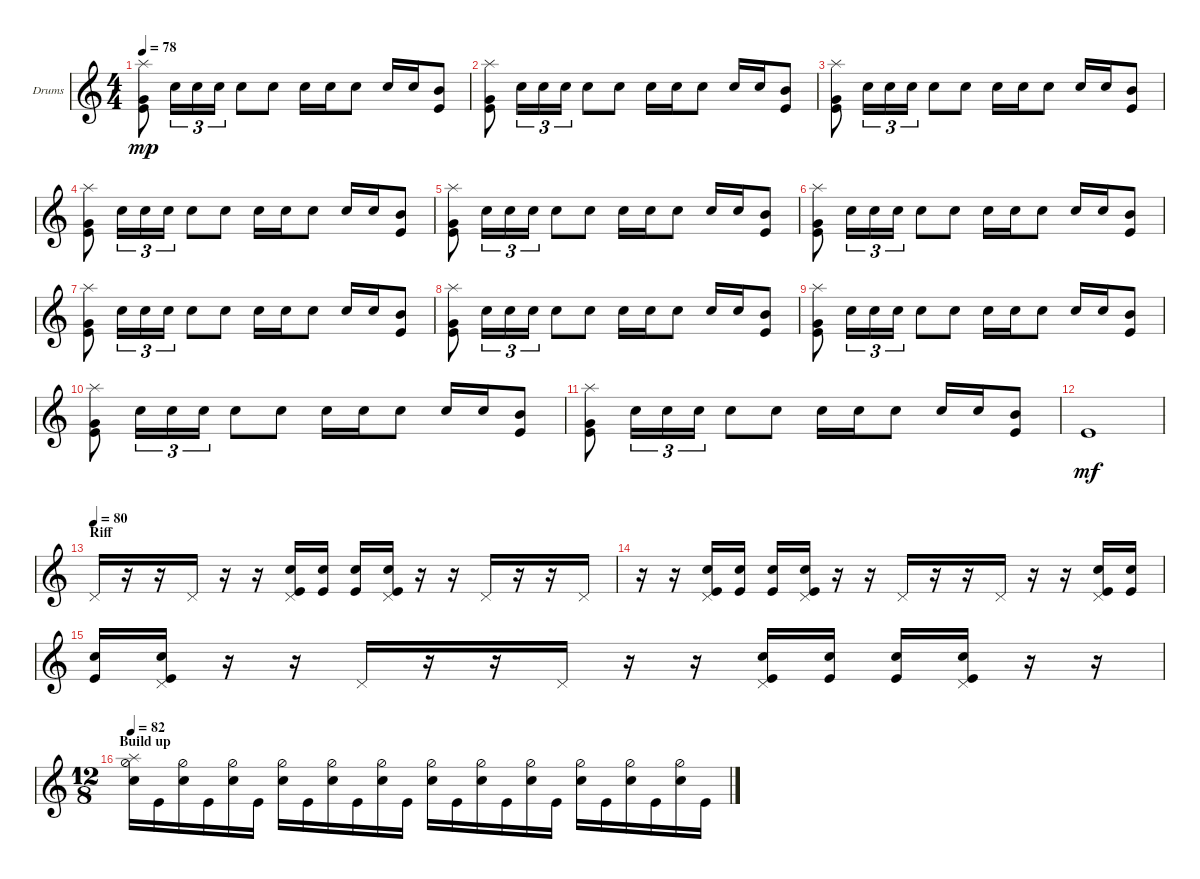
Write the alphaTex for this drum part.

\defaultSystemsLayout 4
\bracketExtendMode groupsimilarinstruments
\firstSystemTrackNameOrientation horizontal
\otherSystemsTrackNameOrientation horizontal
\track ("Drumkit - Dom" "Drums") {instrument percussion}
\staff {score}
\articulation defaults
\ts (4 4)
\tempo 78
\clef g2
\ks c
("Splash (hit)" "Kick (hit)" "Very Low Tom (hit)").8{dy mp} "Snare (hit) 2".16{tu (3 2)} "Snare (hit) 2".16{tu (3 2)} "Snare (hit) 2".16{tu (3 2)} "Snare (hit) 2".8 "Snare (hit) 2".8 "Snare (hit) 2".16 "Snare (hit) 2".16 "Snare (hit) 2".8 "Snare (hit) 2".16 "Snare (hit) 2".16 ("Kick (hit)" "Mid Tom (hit)").8 |
("Splash (hit)" "Kick (hit)" "Very Low Tom (hit)").8 "Snare (hit) 2".16{tu (3 2)} "Snare (hit) 2".16{tu (3 2)} "Snare (hit) 2".16{tu (3 2)} "Snare (hit) 2".8 "Snare (hit) 2".8 "Snare (hit) 2".16 "Snare (hit) 2".16 "Snare (hit) 2".8 "Snare (hit) 2".16 "Snare (hit) 2".16 ("Kick (hit)" "Mid Tom (hit)").8 |
("Splash (hit)" "Kick (hit)" "Very Low Tom (hit)").8 "Snare (hit) 2".16{tu (3 2)} "Snare (hit) 2".16{tu (3 2)} "Snare (hit) 2".16{tu (3 2)} "Snare (hit) 2".8 "Snare (hit) 2".8 "Snare (hit) 2".16 "Snare (hit) 2".16 "Snare (hit) 2".8 "Snare (hit) 2".16 "Snare (hit) 2".16 ("Kick (hit)" "Mid Tom (hit)").8 |
("Splash (hit)" "Kick (hit)" "Very Low Tom (hit)").8 "Snare (hit) 2".16{tu (3 2)} "Snare (hit) 2".16{tu (3 2)} "Snare (hit) 2".16{tu (3 2)} "Snare (hit) 2".8 "Snare (hit) 2".8 "Snare (hit) 2".16 "Snare (hit) 2".16 "Snare (hit) 2".8 "Snare (hit) 2".16 "Snare (hit) 2".16 ("Kick (hit)" "Mid Tom (hit)").8 |
("Splash (hit)" "Kick (hit)" "Very Low Tom (hit)").8 "Snare (hit) 2".16{tu (3 2)} "Snare (hit) 2".16{tu (3 2)} "Snare (hit) 2".16{tu (3 2)} "Snare (hit) 2".8 "Snare (hit) 2".8 "Snare (hit) 2".16 "Snare (hit) 2".16 "Snare (hit) 2".8 "Snare (hit) 2".16 "Snare (hit) 2".16 ("Kick (hit)" "Mid Tom (hit)").8 |
("Splash (hit)" "Kick (hit)" "Very Low Tom (hit)").8 "Snare (hit) 2".16{tu (3 2)} "Snare (hit) 2".16{tu (3 2)} "Snare (hit) 2".16{tu (3 2)} "Snare (hit) 2".8 "Snare (hit) 2".8 "Snare (hit) 2".16 "Snare (hit) 2".16 "Snare (hit) 2".8 "Snare (hit) 2".16 "Snare (hit) 2".16 ("Kick (hit)" "Mid Tom (hit)").8 |
("Splash (hit)" "Kick (hit)" "Very Low Tom (hit)").8 "Snare (hit) 2".16{tu (3 2)} "Snare (hit) 2".16{tu (3 2)} "Snare (hit) 2".16{tu (3 2)} "Snare (hit) 2".8 "Snare (hit) 2".8 "Snare (hit) 2".16 "Snare (hit) 2".16 "Snare (hit) 2".8 "Snare (hit) 2".16 "Snare (hit) 2".16 ("Kick (hit)" "Mid Tom (hit)").8 |
("Splash (hit)" "Kick (hit)" "Very Low Tom (hit)").8 "Snare (hit) 2".16{tu (3 2)} "Snare (hit) 2".16{tu (3 2)} "Snare (hit) 2".16{tu (3 2)} "Snare (hit) 2".8 "Snare (hit) 2".8 "Snare (hit) 2".16 "Snare (hit) 2".16 "Snare (hit) 2".8 "Snare (hit) 2".16 "Snare (hit) 2".16 ("Kick (hit)" "Mid Tom (hit)").8 |
("Splash (hit)" "Kick (hit)" "Very Low Tom (hit)").8 "Snare (hit) 2".16{tu (3 2)} "Snare (hit) 2".16{tu (3 2)} "Snare (hit) 2".16{tu (3 2)} "Snare (hit) 2".8 "Snare (hit) 2".8 "Snare (hit) 2".16 "Snare (hit) 2".16 "Snare (hit) 2".8 "Snare (hit) 2".16 "Snare (hit) 2".16 ("Kick (hit)" "Mid Tom (hit)").8 |
("Splash (hit)" "Kick (hit)" "Very Low Tom (hit)").8 "Snare (hit) 2".16{tu (3 2)} "Snare (hit) 2".16{tu (3 2)} "Snare (hit) 2".16{tu (3 2)} "Snare (hit) 2".8 "Snare (hit) 2".8 "Snare (hit) 2".16 "Snare (hit) 2".16 "Snare (hit) 2".8 "Snare (hit) 2".16 "Snare (hit) 2".16 ("Kick (hit)" "Mid Tom (hit)").8 |
("Splash (hit)" "Kick (hit)" "Very Low Tom (hit)").8 "Snare (hit) 2".16{tu (3 2)} "Snare (hit) 2".16{tu (3 2)} "Snare (hit) 2".16{tu (3 2)} "Snare (hit) 2".8 "Snare (hit) 2".8 "Snare (hit) 2".16 "Snare (hit) 2".16 "Snare (hit) 2".8 "Snare (hit) 2".16 "Snare (hit) 2".16 ("Kick (hit)" "Mid Tom (hit)").8 |
"Kick (hit)".1{dy mf} |
\section ("" "Riff")
\tempo (80)
"Pedal Hi-Hat (hit)".16 r.16 r.16 "Pedal Hi-Hat (hit)".16 r.16 r.16 ("Kick (hit)" "Snare (hit) 2" "Pedal Hi-Hat (hit)").16 ("Kick (hit)" "Snare (hit) 2").16 ("Kick (hit)" "Snare (hit) 2").16 ("Kick (hit)" "Snare (hit) 2" "Pedal Hi-Hat (hit)").16 r.16 r.16 "Pedal Hi-Hat (hit)".16 r.16 r.16 "Pedal Hi-Hat (hit)".16 |
r.16 r.16 ("Kick (hit)" "Snare (hit) 2" "Pedal Hi-Hat (hit)").16 ("Kick (hit)" "Snare (hit) 2").16 ("Kick (hit)" "Snare (hit) 2").16 ("Kick (hit)" "Snare (hit) 2" "Pedal Hi-Hat (hit)").16 r.16 r.16 "Pedal Hi-Hat (hit)".16 r.16 r.16 "Pedal Hi-Hat (hit)".16 r.16 r.16 ("Kick (hit)" "Snare (hit) 2" "Pedal Hi-Hat (hit)").16 ("Kick (hit)" "Snare (hit) 2").16 |
("Kick (hit)" "Snare (hit) 2").16 ("Kick (hit)" "Snare (hit) 2" "Pedal Hi-Hat (hit)").16 r.16 r.16 "Pedal Hi-Hat (hit)".16 r.16 r.16 "Pedal Hi-Hat (hit)".16 r.16 r.16 ("Kick (hit)" "Snare (hit) 2" "Pedal Hi-Hat (hit)").16 ("Kick (hit)" "Snare (hit) 2").16 ("Kick (hit)" "Snare (hit) 2").16 ("Kick (hit)" "Snare (hit) 2" "Pedal Hi-Hat (hit)").16 r.16 r.16 |
\ts (12 8)
\section ("" "Build up")
\tempo (82 0.00625)
("Snare (hit) 2" "Hi-Hat (half)" "Splash (hit)").16 "Kick (hit)".16 ("Snare (hit) 2" "Hi-Hat (half)").16 "Kick (hit)".16 ("Snare (hit) 2" "Hi-Hat (half)").16 "Kick (hit)".16 ("Snare (hit) 2" "Hi-Hat (half)").16 "Kick (hit)".16 ("Snare (hit) 2" "Hi-Hat (half)").16 "Kick (hit)".16 ("Snare (hit) 2" "Hi-Hat (half)").16 "Kick (hit)".16 ("Snare (hit) 2" "Hi-Hat (half)").16 "Kick (hit)".16 ("Snare (hit) 2" "Hi-Hat (half)").16 "Kick (hit)".16 ("Snare (hit) 2" "Hi-Hat (half)").16 "Kick (hit)".16 ("Snare (hit) 2" "Hi-Hat (half)").16 "Kick (hit)".16 ("Snare (hit) 2" "Hi-Hat (half)").16 "Kick (hit)".16 ("Snare (hit) 2" "Hi-Hat (half)").16 "Kick (hit)".16
